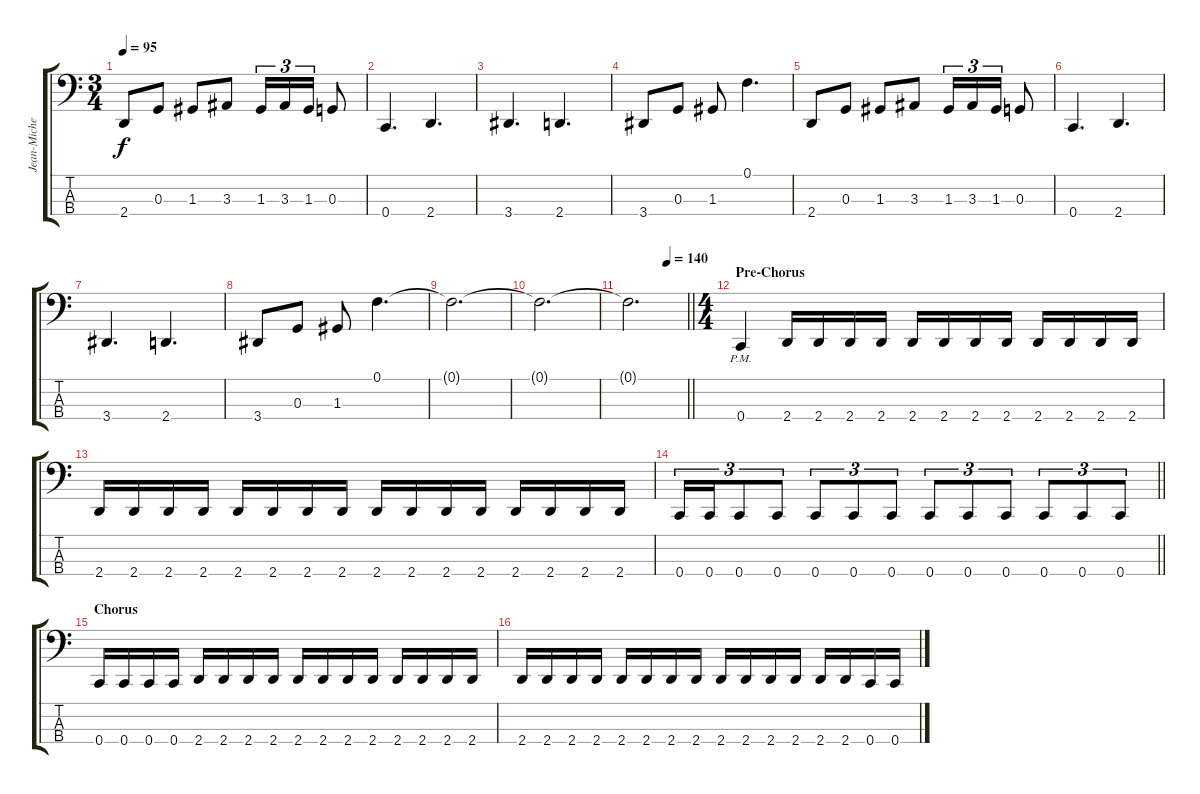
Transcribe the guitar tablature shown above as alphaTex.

\track ("Jean-Michel Labadie" "Jean-Miche") {instrument electricbassfinger}
\staff {score tabs}
\tuning (F2 C2 G1 C1) {hide}
\ts (3 4)
\tempo 95
\clef f4
\ks c
2.4.8{dy f} 0.3.8 1.3.8 3.3.8 1.3.16{tu (3 2)} 3.3.16{tu (3 2)} 1.3.16{tu (3 2)} 0.3.8 |
0.4.4{d} 2.4.4{d} |
3.4.4{d} 2.4.4{d} |
3.4.8 0.3.8 1.3.8 0.1.4{d} |
2.4.8 0.3.8 1.3.8 3.3.8 1.3.16{tu (3 2)} 3.3.16{tu (3 2)} 1.3.16{tu (3 2)} 0.3.8 |
0.4.4{d} 2.4.4{d} |
3.4.4{d} 2.4.4{d} |
3.4.8 0.3.8 1.3.8 0.1.4{d volume 6} |
0.1{t}.2{d} |
0.1{t}.2{d} |
\tempo (140 0.6666666666666666)
\barLineRight lightlight
0.1{t}.2{d} |
\ts (4 4)
\section ("" "Pre-Chorus")
0.4{pm}.4{volume 12} 2.4.16 2.4.16 2.4.16 2.4.16 2.4.16 2.4.16 2.4.16 2.4.16 2.4.16 2.4.16 2.4.16 2.4.16 |
2.4.16 2.4.16 2.4.16 2.4.16 2.4.16 2.4.16 2.4.16 2.4.16 2.4.16 2.4.16 2.4.16 2.4.16 2.4.16 2.4.16 2.4.16 2.4.16 |
\barLineRight lightlight
0.4.16{tu (3 2)} 0.4.16{tu (3 2)} 0.4.8{tu (3 2)} 0.4.8{tu (3 2)} 0.4.8{tu (3 2)} 0.4.8{tu (3 2)} 0.4.8{tu (3 2)} 0.4.8{tu (3 2)} 0.4.8{tu (3 2)} 0.4.8{tu (3 2)} 0.4.8{tu (3 2)} 0.4.8{tu (3 2)} 0.4.8{tu (3 2)} |
\section ("" "Chorus")
0.4.16 0.4.16 0.4.16 0.4.16 2.4.16 2.4.16 2.4.16 2.4.16 2.4.16 2.4.16 2.4.16 2.4.16 2.4.16 2.4.16 2.4.16 2.4.16 |
2.4.16 2.4.16 2.4.16 2.4.16 2.4.16 2.4.16 2.4.16 2.4.16 2.4.16 2.4.16 2.4.16 2.4.16 2.4.16 2.4.16 0.4.16 0.4.16
